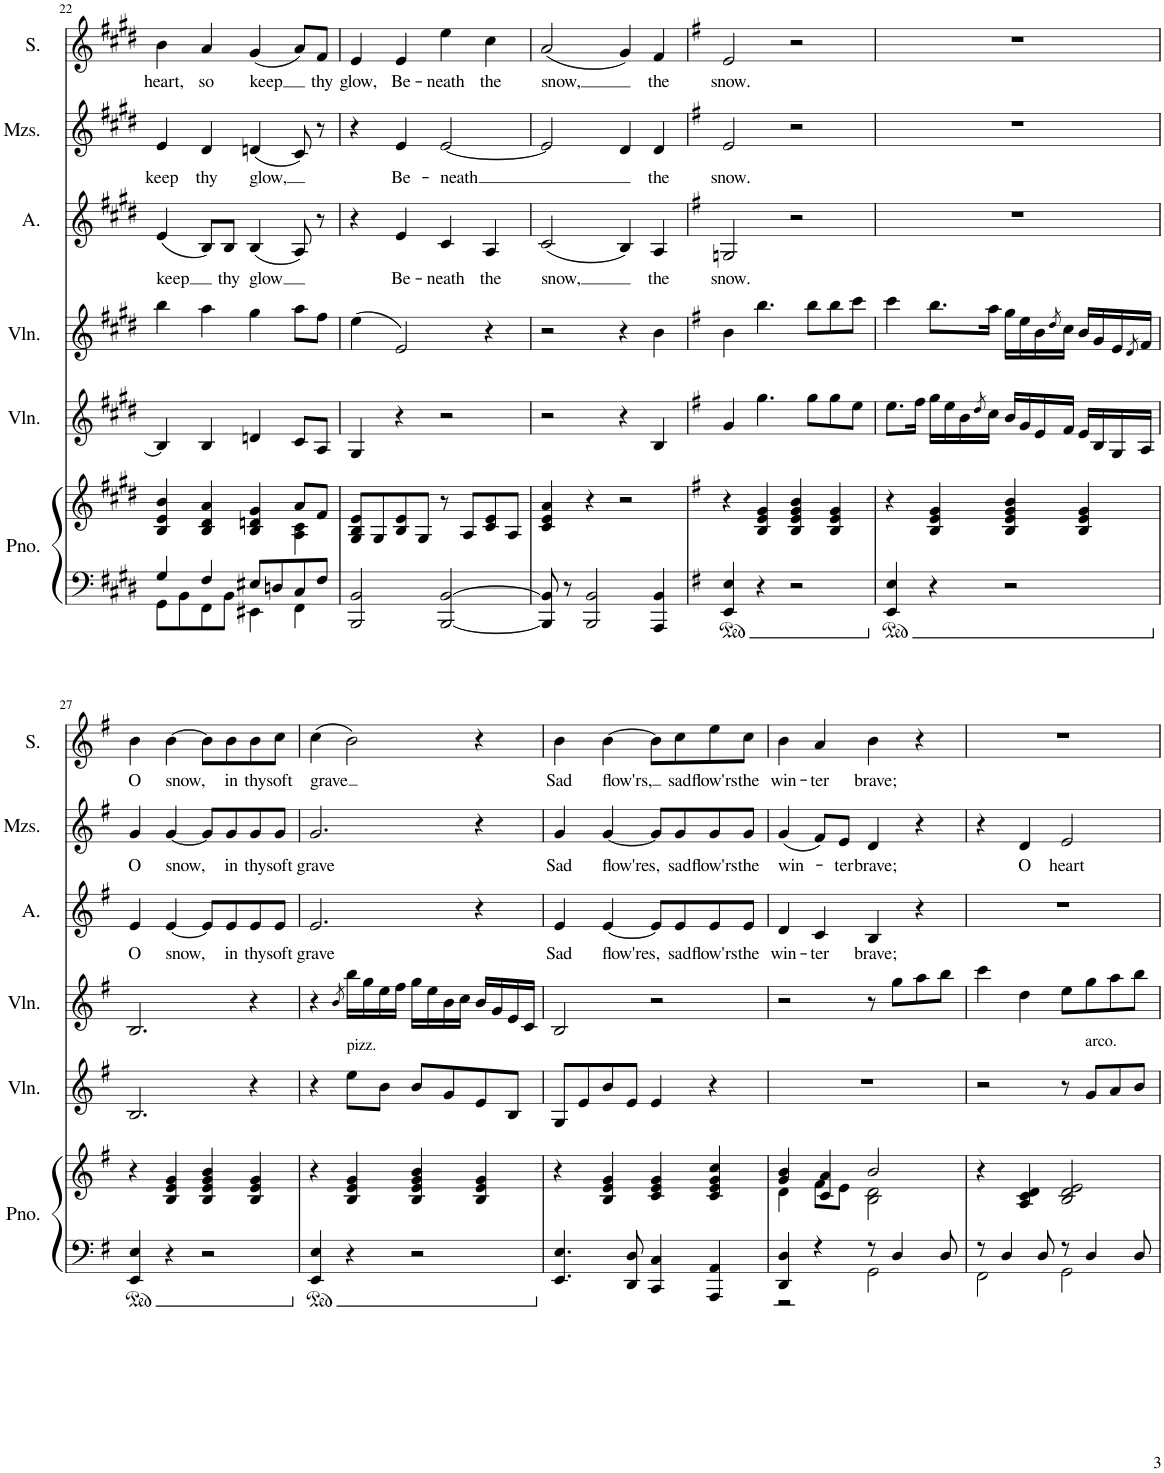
**kern	**kern	**kern	**kern	**kern	**text	**kern	**text	**kern	**text
*part6	*part6	*part5	*part4	*part3	*part3	*part2	*part2	*part1	*part1
*staff7	*staff6	*staff5	*staff4	*staff3	*staff3	*staff2	*staff2	*staff1	*staff1
*I"Piano	*	*I"Violin	*I"Violin	*I"Alto	*	*I"Mezzo-soprano	*	*I"Soprano	*
*I'Pno.	*	*I'Vln.	*I'Vln.	*I'A.	*	*I'Mzs.	*	*I'S.	*
!!LO:PB:g=z
*clefF4	*clefG2	*clefG2	*clefG2	*clefG2	*	*clefG2	*	*clefG2	*
*k[f#c#g#d#]	*k[f#c#g#d#]	*k[f#c#g#d#]	*k[f#c#g#d#]	*k[f#c#g#d#]	*	*k[f#c#g#d#]	*	*k[f#c#g#d#]	*
*M4/4	*M4/4	*M4/4	*M4/4	*M4/4	*	*M4/4	*	*M4/4	*
=22	=22	=22	=22	=22	=22	=22	=22	=22	=22
*^	*^	*	*	*	*	*	*	*	*
!	!	!	!	!	!	!	!LO:LY:b	!	!LO:LY:b	!	!LO:LY:b
4G#/	8GG#\L	4B/ 4e/ 4b/	2.ryy	4B/]	4bb\	(4e/	keep	4e/	keep	4b\	heart,
.	8BB\	.	.	.	.	.	.	.	.	.	.
!	!	!	!	!	!	!	!	!	!LO:LY:b	!	!LO:LY:b
4F#/	8FF#\	4B/ 4d#/ 4a/	.	4B/	4aa\	8B/L)	.	4d#/	thy	4a/	so
!	!	!	!	!	!	!	!LO:LY:b	!	!	!	!
.	8BB\J	.	.	.	.	8B/J	thy	.	.	.	.
!	!	!	!	!	!	!	!LO:LY:b	!	!LO:LY:b	!	!LO:LY:b
8E#X/L	4EE#X\	4B/ 4dn/ 4g#/	.	4dn/	4gg#\	(4B/	glow	(4dn/	glow,	(4g#/	keep
8Dn/	.	.	.	.	.	.	.	.	.	.	.
8C#/	4FF#\	8a/L	4A\ 4c#\	8c#/L	8aa\L	8A/)	.	8c#/)	.	8a/L)	.
!	!	!	!	!	!	!	!	!	!	!	!LO:LY:b
8F#/J	.	8f#/J	.	8A/J	8ff#\J	8r	.	8r	.	8f#/J	thy
*v	*v	*	*	*	*	*	*	*	*	*	*
*	*v	*v	*	*	*	*	*	*	*	*
=23	=23	=23	=23	=23	=23	=23	=23	=23	=23
!	!	!	!	!	!	!	!	!	!LO:LY:b
2BBB/ 2BB/	8G#/ 8B/ 8e/L	4G#/	(4ee\	4r	.	4r	.	4e/	glow,
.	8G#/	.	.	.	.	.	.	.	.
!	!	!	!	!	!LO:LY:b	!	!LO:LY:b	!	!LO:LY:b
.	8B/ 8e/	4r	2e/)	4e/	Be-	4e/	Be-	4e/	Be-
.	8G#/J	.	.	.	.	.	.	.	.
!	!	!	!	!	!LO:LY:b	!	!LO:LY:b	!	!LO:LY:b
[2BBB/ [2BB/	8r	2r	.	4c#/	-neath	[2e/	-neath	4ee\	-neath
.	8A/L	.	.	.	.	.	.	.	.
!	!	!	!	!	!LO:LY:b	!	!	!	!LO:LY:b
.	8c#/ 8e/	.	4r	4A/	the	.	.	4cc#\	the
.	8A/J	.	.	.	.	.	.	.	.
=24	=24	=24	=24	=24	=24	=24	=24	=24	=24
!	!	!	!	!	!LO:LY:b	!	!	!	!LO:LY:b
8BBB/] 8BB/]	4c#/ 4e/ 4a/	2r	2r	(2c#/	snow,	2e/]	.	(2a/	snow,
8r	.	.	.	.	.	.	.	.	.
2BBB/ 2BB/	4r	.	.	.	.	.	.	.	.
.	2r	4r	4r	4B/)	.	4d#/	.	4g#/)	.
!	!	!	!	!	!LO:LY:b	!	!LO:LY:b	!	!LO:LY:b
4AAA/ 4BB/	.	4B/	4b\	4A/	the	4d#/	the	4f#/	the
=25	=25	=25	=25	=25	=25	=25	=25	=25	=25
*k[f#]	*k[f#]	*k[f#]	*k[f#]	*k[f#]	*	*k[f#]	*	*k[f#]	*
!	!	!	!	!	!LO:LY:b	!	!LO:LY:b	!	!LO:LY:b
4EE/ 4E/	4r	4g/	4b\	2Gn/	snow.	2e/	snow.	2e/	snow.
4r	4B/ 4e/ 4g/	4.gg\	4.bb\	.	.	.	.	.	.
2r	4B/ 4e/ 4g/ 4b/	.	.	2r	.	2r	.	2r	.
.	.	8gg\L	8bb\L	.	.	.	.	.	.
.	4B/ 4e/ 4g/	8gg\	8bb\	.	.	.	.	.	.
.	.	8ee\J	8ccc\J	.	.	.	.	.	.
=26	=26	=26	=26	=26	=26	=26	=26	=26	=26
4EE/ 4E/	4r	8.ee\L	4ccc\	1r	.	1r	.	1r	.
.	.	16ff#\Jk	.	.	.	.	.	.	.
4r	4B/ 4e/ 4g/	16gg\LL	8.bb\L	.	.	.	.	.	.
.	.	16ee\	.	.	.	.	.	.	.
.	.	16b\	.	.	.	.	.	.	.
.	.	8qdd/	.	.	.	.	.	.	.
.	.	16cc\JJ	16aa\Jk	.	.	.	.	.	.
2r	4B/ 4e/ 4g/ 4b/	16b/LL	16gg\LL	.	.	.	.	.	.
.	.	16g/	16ee\	.	.	.	.	.	.
.	.	16e/	16b\	.	.	.	.	.	.
.	.	.	8qdd/	.	.	.	.	.	.
.	.	16f#/JJ	16cc\JJ	.	.	.	.	.	.
.	4B/ 4e/ 4g/	16e/LL	16b/LL	.	.	.	.	.	.
.	.	16B/	16g/	.	.	.	.	.	.
.	.	16G/	16e/	.	.	.	.	.	.
.	.	.	8qd/	.	.	.	.	.	.
.	.	16A/JJ	16f#/JJ	.	.	.	.	.	.
!!LO:LB:g=z
=27	=27	=27	=27	=27	=27	=27	=27	=27	=27
!	!	!	!	!	!LO:LY:b	!	!LO:LY:b	!	!LO:LY:b
4EE/ 4E/	4r	2.B/	2.B/	4e/	O	4g/	O	4b\	O
!	!	!	!	!	!LO:LY:b	!	!LO:LY:b	!	!LO:LY:b
4r	4B/ 4e/ 4g/	.	.	[4e/	snow,	[4g/	snow,	[4b\	snow,
2r	4B/ 4e/ 4g/ 4b/	.	.	8e/L]	.	8g/L]	.	8b\L]	.
!	!	!	!	!	!LO:LY:b	!	!LO:LY:b	!	!LO:LY:b
.	.	.	.	8e/	in	8g/	in	8b\	in
!	!	!	!	!	!LO:LY:b	!	!LO:LY:b	!	!LO:LY:b
.	4B/ 4e/ 4g/	4r	4r	8e/	thy	8g/	thy	8b\	thy
!	!	!	!	!	!LO:LY:b	!	!LO:LY:b	!	!LO:LY:b
.	.	.	.	8e/J	soft	8g/J	soft	8cc\J	soft
=28	=28	=28	=28	=28	=28	=28	=28	=28	=28
!	!	!	!	!	!LO:LY:b	!	!LO:LY:b	!	!LO:LY:b
4EE/ 4E/	4r	4r	4r	2.e/	grave	2.g/	grave	(4cc\	grave
.	.	.	8qb/	.	.	.	.	.	.
!	!	!LO:TX:a:t=pizz.	!	!	!	!	!	!	!
4r	4B/ 4e/ 4g/	8ee\L	16bb\LL	.	.	.	.	2b\)	.
.	.	.	16gg\	.	.	.	.	.	.
.	.	8b\J	16ee\	.	.	.	.	.	.
.	.	.	16ff#\JJ	.	.	.	.	.	.
2r	4B/ 4e/ 4g/ 4b/	8b/L	16gg\LL	.	.	.	.	.	.
.	.	.	16ee\	.	.	.	.	.	.
.	.	8g/	16b\	.	.	.	.	.	.
.	.	.	16cc\JJ	.	.	.	.	.	.
.	4B/ 4e/ 4g/	8e/	16b/LL	4r	.	4r	.	4r	.
.	.	.	16g/	.	.	.	.	.	.
.	.	8B/J	16e/	.	.	.	.	.	.
.	.	.	16c/JJ	.	.	.	.	.	.
=29	=29	=29	=29	=29	=29	=29	=29	=29	=29
!	!	!	!	!	!LO:LY:b	!	!LO:LY:b	!	!LO:LY:b
4.EE/ 4.E/	4r	8G/L	2B/	4e/	Sad	4g/	Sad	4b\	Sad
.	.	8e/	.	.	.	.	.	.	.
!	!	!	!	!	!LO:LY:b	!	!LO:LY:b	!	!LO:LY:b
.	4B/ 4e/ 4g/	8b/	.	[4e/	flow'res,	[4g/	flow'res,	[4b\	flow'rs,
8DD/ 8D/	.	8e/J	.	.	.	.	.	.	.
4CC/ 4C/	4c/ 4e/ 4g/	4e/	2r	8e/L]	.	8g/L]	.	8b\L]	.
!	!	!	!	!	!LO:LY:b	!	!LO:LY:b	!	!LO:LY:b
.	.	.	.	8e/	sad	8g/	sad	8cc\	sad
!	!	!	!	!	!LO:LY:b	!	!LO:LY:b	!	!LO:LY:b
4AAA/ 4AA/	4c/ 4e/ 4g/ 4cc/	4r	.	8e/	flow'rs	8g/	flow'rs	8ee\	flow'rs
!	!	!	!	!	!LO:LY:b	!	!LO:LY:b	!	!LO:LY:b
.	.	.	.	8e/J	the	8g/J	the	8cc\J	the
=30	=30	=30	=30	=30	=30	=30	=30	=30	=30
*^	*^	*	*	*	*	*	*	*	*
!	!	!	!	!	!	!	!LO:LY:b	!	!LO:LY:b	!	!LO:LY:b
4DD/ 4D/	2r	4g/ 4b/	4d\	1r	2r	4d/	win-	(4g/	win-	4b\	win-
!	!	!	!	!	!	!	!LO:LY:b	!	!	!	!LO:LY:b
4r	.	4c/ 4a/	8f#\L	.	.	4c/	-ter	8f#/L)	.	4a/	-ter
!	!	!	!	!	!	!	!	!	!LO:LY:b	!	!
.	.	.	8e\J	.	.	.	.	8e/J	-ter	.	.
!	!	!	!	!	!	!	!LO:LY:b	!	!LO:LY:b	!	!LO:LY:b
8r	2GG\	2b/	2B\ 2d\	.	8r	4B/	brave;	4d/	brave;	4b\	brave;
4D/	.	.	.	.	8gg\L	.	.	.	.	.	.
.	.	.	.	.	8aa\	4r	.	4r	.	4r	.
8D/	.	.	.	.	8bb\J	.	.	.	.	.	.
*	*	*v	*v	*	*	*	*	*	*	*	*
=31	=31	=31	=31	=31	=31	=31	=31	=31	=31	=31
8r	2FF#\	4r	2r	4ccc\	1r	.	4r	.	1r	.
4D/	.	.	.	.	.	.	.	.	.	.
!	!	!	!	!	!	!	!	!LO:LY:b	!	!
.	.	4A/ 4c/ 4d/	.	4dd\	.	.	4d/	O	.	.
8D/	.	.	.	.	.	.	.	.	.	.
!	!	!	!	!	!	!	!	!LO:LY:b	!	!
8r	2GG\	2B/ 2d/ 2e/	8r	8ee\L	.	.	2e/	heart	.	.
!	!	!	!LO:TX:a:t=arco.	!	!	!	!	!	!	!
4D/	.	.	8g/L	8gg\	.	.	.	.	.	.
.	.	.	8a/	8aa\	.	.	.	.	.	.
8D/	.	.	8b/J	8bb\J	.	.	.	.	.	.
*v	*v	*	*	*	*	*	*	*	*	*
=	=	=	=	=	=	=	=	=	=
*-	*-	*-	*-	*-	*-	*-	*-	*-	*-
